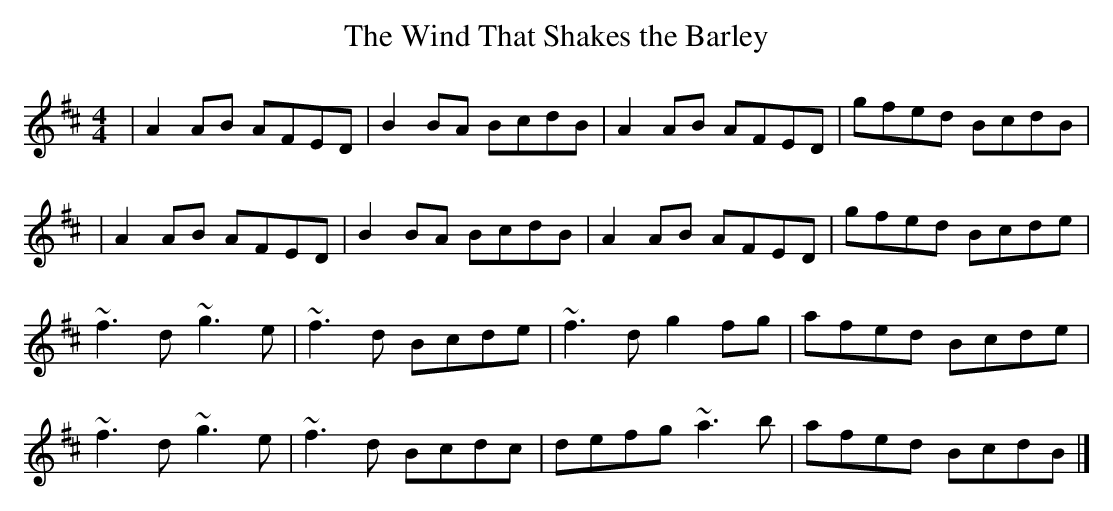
X:1
T:Wind That Shakes the Barley, The
M:4/4
K:D
|A2 AB AFED|B2 BA BcdB|A2 AB AFED|gfed BcdB|
|A2 AB AFED|B2 BA BcdB|A2 AB AFED|gfed Bcde|
~f3 d ~g3e|~f3 d Bcde|~f3d g2fg|afed Bcde|
~f3 d ~g3e|~f3 d Bcdc|defg ~a3 b|afed BcdB|]
